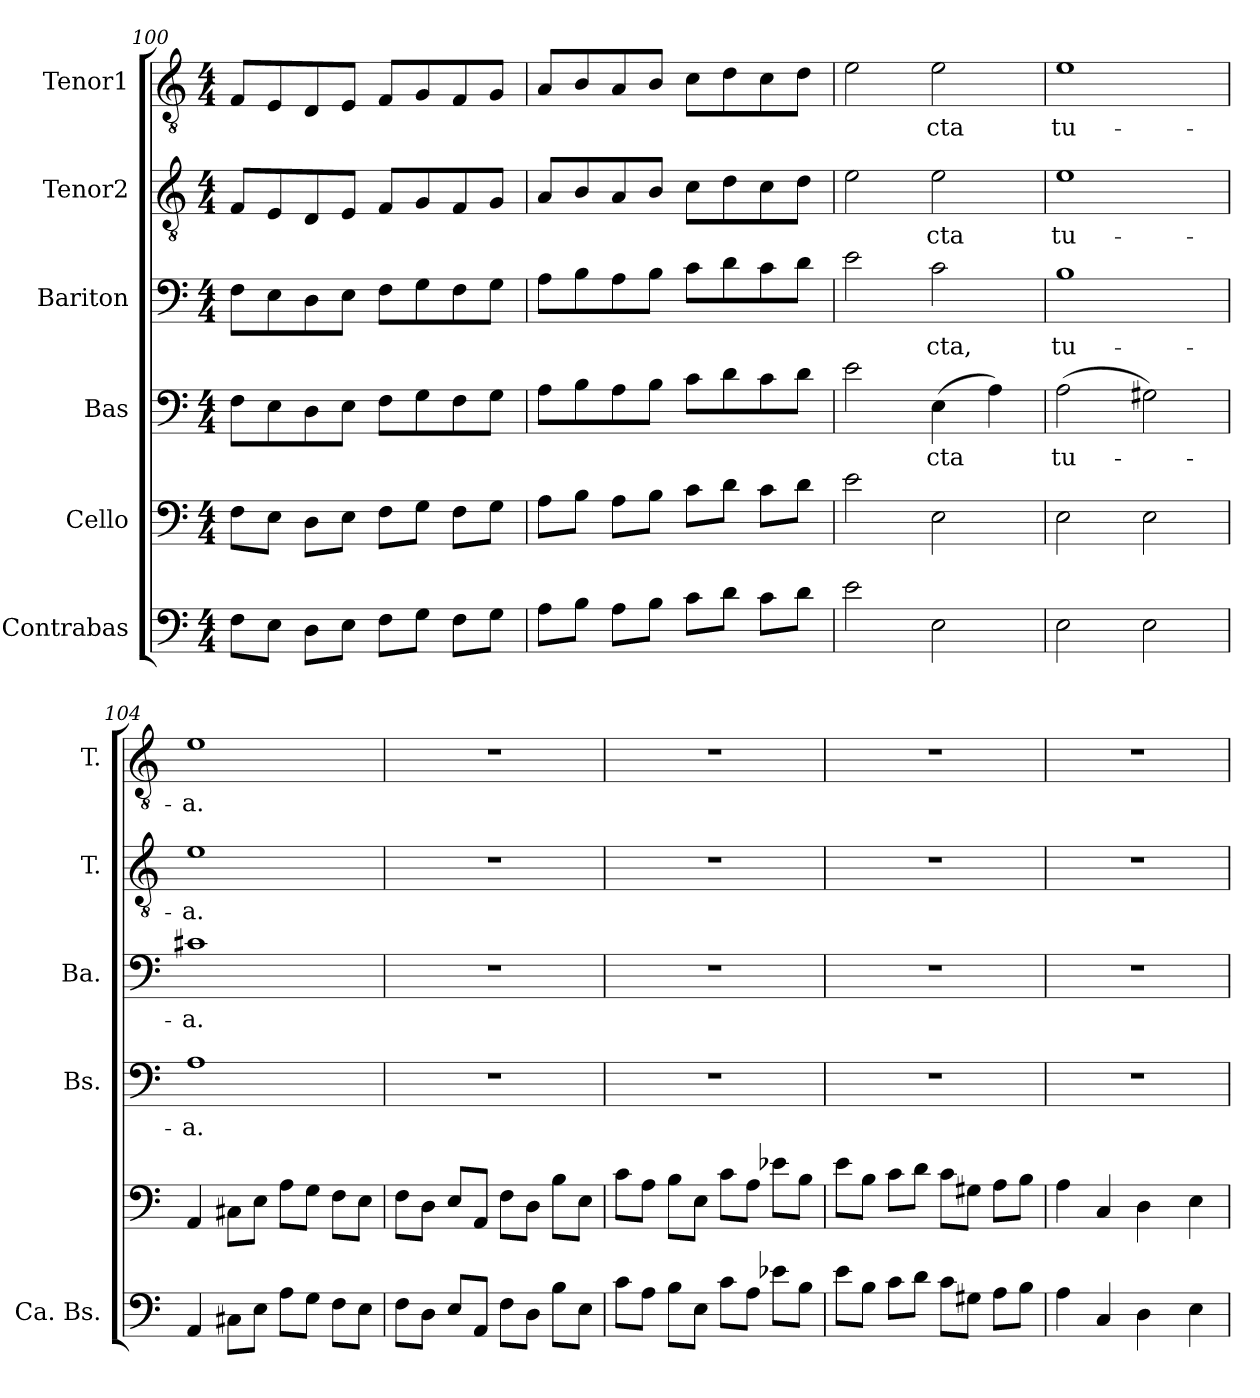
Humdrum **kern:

**kern	**kern	**kern	**text	**kern	**text	**kern	**text	**kern	**text
*part6	*part5	*part4	*part4	*part3	*part3	*part2	*part2	*part1	*part1
*staff6	*staff5	*staff4	*staff4	*staff3	*staff3	*staff2	*staff2	*staff1	*staff1
*I"Contrabas	*I"Cello	*I"Bas	*	*I"Bariton	*	*I"Tenor2	*	*I"Tenor1	*
*I'Ca. Bs.	*	*I'Bs.	*	*I'Ba.	*	*I'T.	*	*I'T.	*
*clefF4	*clefF4	*clefF4	*	*clefF4	*	*clefGv2	*	*clefGv2	*
*ITrd7c12	*	*	*	*	*	*	*	*	*
*k[]	*k[]	*k[]	*	*k[]	*	*k[]	*	*k[]	*
*M4/4	*M4/4	*M4/4	*	*M4/4	*	*M4/4	*	*M4/4	*
=100	=100	=100	=100	=100	=100	=100	=100	=100	=100
8FF\L	8F\L	8F\L	.	8F\L	.	8F/L	.	8F/L	.
8EE\J	8E\J	8E\	.	8E\	.	8E/	.	8E/	.
8DD\L	8D\L	8D\	.	8D\	.	8D/	.	8D/	.
8EE\J	8E\J	8E\J	.	8E\J	.	8E/J	.	8E/J	.
8FF\L	8F\L	8F\L	.	8F\L	.	8F/L	.	8F/L	.
8GG\J	8G\J	8G\	.	8G\	.	8G/	.	8G/	.
8FF\L	8F\L	8F\	.	8F\	.	8F/	.	8F/	.
8GG\J	8G\J	8G\J	.	8G\J	.	8G/J	.	8G/J	.
=101	=101	=101	=101	=101	=101	=101	=101	=101	=101
8AA\L	8A\L	8A\L	.	8A\L	.	8A/L	.	8A/L	.
8BB\J	8B\J	8B\	.	8B\	.	8B/	.	8B/	.
8AA\L	8A\L	8A\	.	8A\	.	8A/	.	8A/	.
8BB\J	8B\J	8B\J	.	8B\J	.	8B/J	.	8B/J	.
8C\L	8c\L	8c\L	.	8c\L	.	8c\L	.	8c\L	.
8D\J	8d\J	8d\	.	8d\	.	8d\	.	8d\	.
8C\L	8c\L	8c\	.	8c\	.	8c\	.	8c\	.
8D\J	8d\J	8d\J	.	8d\J	.	8d\J	.	8d\J	.
!!LO:LB:g=z
=102	=102	=102	=102	=102	=102	=102	=102	=102	=102
*	*	*	*	*	*	*	*	*MM114	*
2E\	2e\	2e\	.	2e\	.	2e\	.	2e\	.
!	!	!	!LO:LY:b	!	!LO:LY:b	!	!LO:LY:b	!	!LO:LY:b
2EE\	2E\	(>4E\	-cta	2c\	-cta,	2e\	-cta	2e\	-cta
.	.	4A\)	.	.	.	.	.	.	.
=103	=103	=103	=103	=103	=103	=103	=103	=103	=103
*	*	*	*	*	*	*	*	*MM112	*
!	!	!	!LO:LY:b	!	!LO:LY:b	!	!LO:LY:b	!	!LO:LY:b
2EE\	2E\	(>2A\	tu-	1B	tu-	1e	tu-	1e	tu-
2EE\	2E\	2G#X\)	.	.	.	.	.	.	.
=104	=104	=104	=104	=104	=104	=104	=104	=104	=104
*	*	*	*	*	*	*	*	*MM114	*
!	!	!	!LO:LY:b	!	!LO:LY:b	!	!LO:LY:b	!	!LO:LY:b
4AAA/	4AA/	1A	-a.	1c#X	-a.	1e	-a.	1e	-a.
8CC#X\L	8C#X\L	.	.	.	.	.	.	.	.
8EE\J	8E\J	.	.	.	.	.	.	.	.
8AA\L	8A\L	.	.	.	.	.	.	.	.
8GG\J	8G\J	.	.	.	.	.	.	.	.
8FF\L	8F\L	.	.	.	.	.	.	.	.
8EE\J	8E\J	.	.	.	.	.	.	.	.
=105	=105	=105	=105	=105	=105	=105	=105	=105	=105
8FF\L	8F\L	1r	.	1r	.	1r	.	1r	.
8DD\J	8D\J	.	.	.	.	.	.	.	.
8EE/L	8E/L	.	.	.	.	.	.	.	.
8AAA/J	8AA/J	.	.	.	.	.	.	.	.
8FF\L	8F\L	.	.	.	.	.	.	.	.
8DD\J	8D\J	.	.	.	.	.	.	.	.
8BB\L	8B\L	.	.	.	.	.	.	.	.
8EE\J	8E\J	.	.	.	.	.	.	.	.
=106	=106	=106	=106	=106	=106	=106	=106	=106	=106
8C\L	8c\L	1r	.	1r	.	1r	.	1r	.
8AA\J	8A\J	.	.	.	.	.	.	.	.
8BB\L	8B\L	.	.	.	.	.	.	.	.
8EE\J	8E\J	.	.	.	.	.	.	.	.
8C\L	8c\L	.	.	.	.	.	.	.	.
8AA\J	8A\J	.	.	.	.	.	.	.	.
8E-X\L	8e-X\L	.	.	.	.	.	.	.	.
8BB\J	8B\J	.	.	.	.	.	.	.	.
=107	=107	=107	=107	=107	=107	=107	=107	=107	=107
8E\L	8e\L	1r	.	1r	.	1r	.	1r	.
8BB\J	8B\J	.	.	.	.	.	.	.	.
8C\L	8c\L	.	.	.	.	.	.	.	.
8D\J	8d\J	.	.	.	.	.	.	.	.
8C\L	8c\L	.	.	.	.	.	.	.	.
8GG#X\J	8G#X\J	.	.	.	.	.	.	.	.
8AA\L	8A\L	.	.	.	.	.	.	.	.
8BB\J	8B\J	.	.	.	.	.	.	.	.
=108	=108	=108	=108	=108	=108	=108	=108	=108	=108
*	*	*	*	*	*	*	*	*MM110	*
*	*	*	*	*	*	*	*	*^	*
*	*	*	*	*	*	*	*	*	*^	*
4AA\	4A\	1r	.	1r	.	1r	.	1r	2ryy	2.ryy	.
4CC/	4C/	.	.	.	.	.	.	.	.	.	.
4DD\	4D\	.	.	.	.	.	.	.	8ryy	.	.
*	*	*	*	*	*	*	*	*MM95	*	*	*
.	.	.	.	.	.	.	.	.	4.ryy	.	.
*	*	*	*	*	*	*	*	*MM90	*	*	*
4EE\	4E\	.	.	.	.	.	.	.	.	4ryy	.
*	*	*	*	*	*	*	*	*v	*v	*v	*
=	=	=	=	=	=	=	=	=	=
*-	*-	*-	*-	*-	*-	*-	*-	*-	*-
